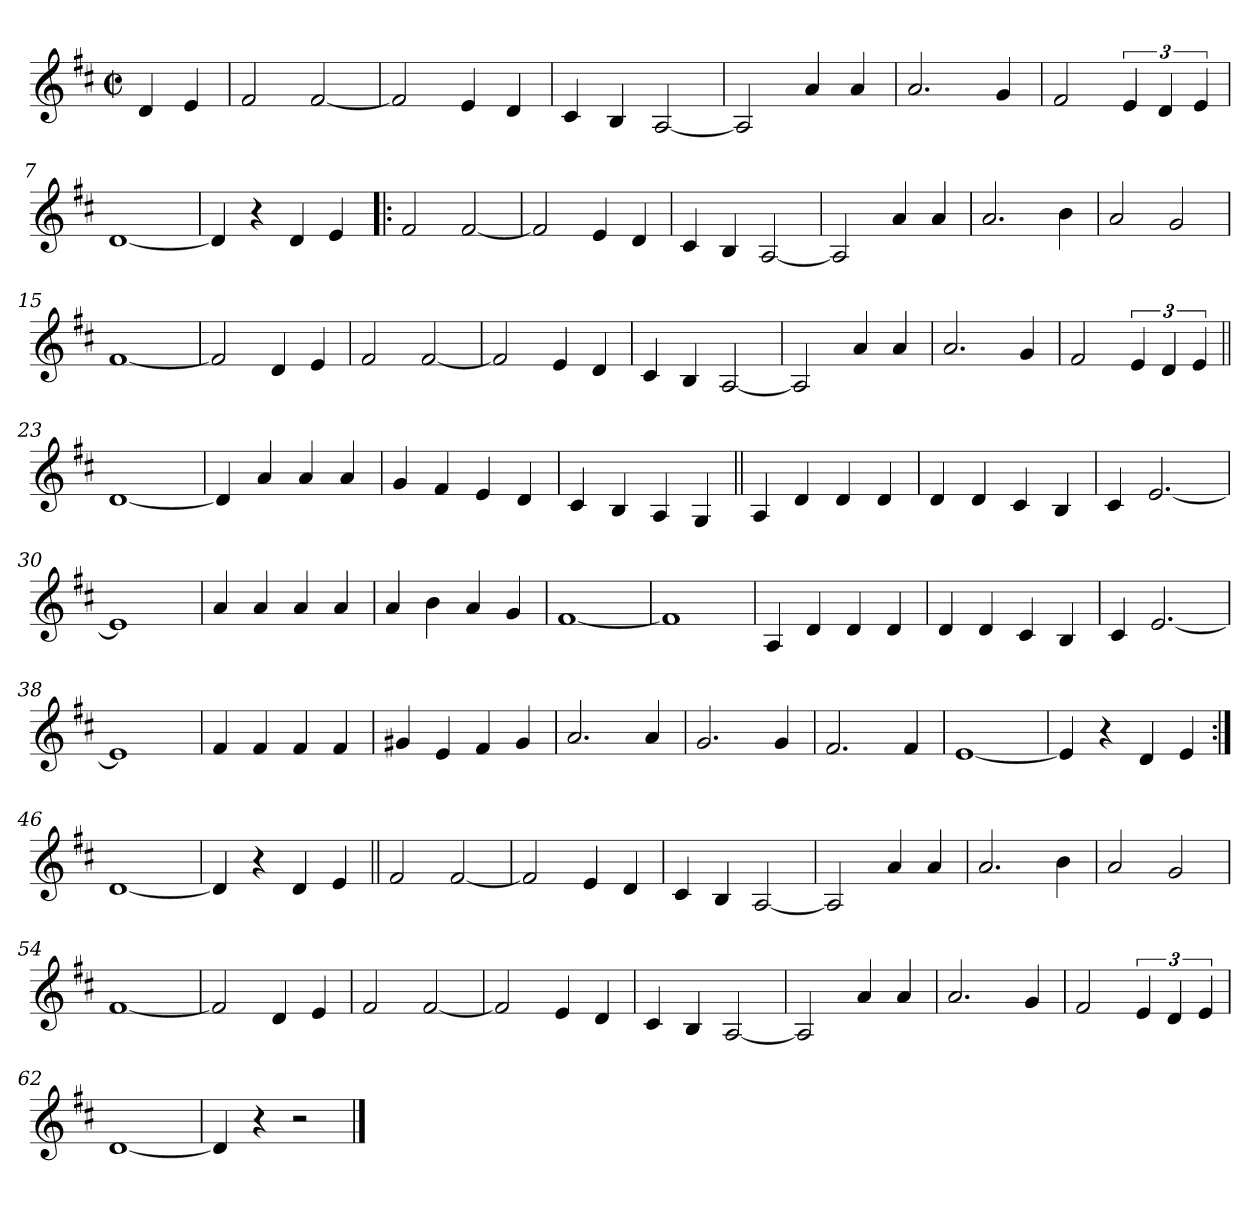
**kern
*part1
*staff1
*clefG2
*k[f#c#]
*D:
*M2/2
*met(c|)
=
4d/
4e/
=1
2f#/
[2f#/
=2
2f#/]
4e/
4d/
=3
4c#/
4B/
[2A/
=4
2A/]
4a/
4a/
=5
2.a/
4g/
=6
2f#/
6e/
6d/
6e/
=7
[1d
=8
4d/]
4r
4d/
4e/
!!LO:LB:g=z
=9!|:
2f#/
[2f#/
=10
2f#/]
4e/
4d/
=11
4c#/
4B/
[2A/
=12
2A/]
4a/
4a/
=13
2.a/
4b\
=14
2a/
2g/
=15
[1f#
!!LO:LB:g=z
=16
2f#/]
4d/
4e/
=17
2f#/
[2f#/
=18
2f#/]
4e/
4d/
=19
4c#/
4B/
[2A/
=20
2A/]
4a/
4a/
=21
2.a/
4g/
=22
2f#/
6e/
6d/
6e/
=23||
[1d
!!LO:LB:g=z
=24
4d/]
4a/
4a/
4a/
=25
4g/
4f#/
4e/
4d/
=26
4c#/
4B/
4A/
4G/
=27||
4A/
4d/
4d/
4d/
=28
4d/
4d/
4c#/
4B/
=29
4c#/
[2.e/
=30
1e]
=31
4a/
4a/
4a/
4a/
!!LO:LB:g=z
=32
4a/
4b\
4a/
4g/
=33
[1f#
=34
1f#]
=35
4A/
4d/
4d/
4d/
=36
4d/
4d/
4c#/
4B/
=37
4c#/
[2.e/
=38
1e]
=39
4f#/
4f#/
4f#/
4f#/
!!LO:LB:g=z
=40
4g#X/
4e/
4f#/
4g#/
=41
2.a/
4a/
=42
2.g/
4g/
=43
2.f#/
4f#/
=44
[1e
=45
4e/]
4r
4d/
4e/
=46:|!
[1d
=47
4d/]
4r
4d/
4e/
!!LO:LB:g=z
=48||
2f#/
[2f#/
=49
2f#/]
4e/
4d/
=50
4c#/
4B/
[2A/
=51
2A/]
4a/
4a/
=52
2.a/
4b\
=53
2a/
2g/
=54
[1f#
=55
2f#/]
4d/
4e/
!!LO:LB:g=z
=56
2f#/
[2f#/
=57
2f#/]
4e/
4d/
=58
4c#/
4B/
[2A/
=59
2A/]
4a/
4a/
=60
2.a/
4g/
=61
2f#/
6e/
6d/
6e/
=62
[1d
=63
4d/]
4r
2r
==
*-
